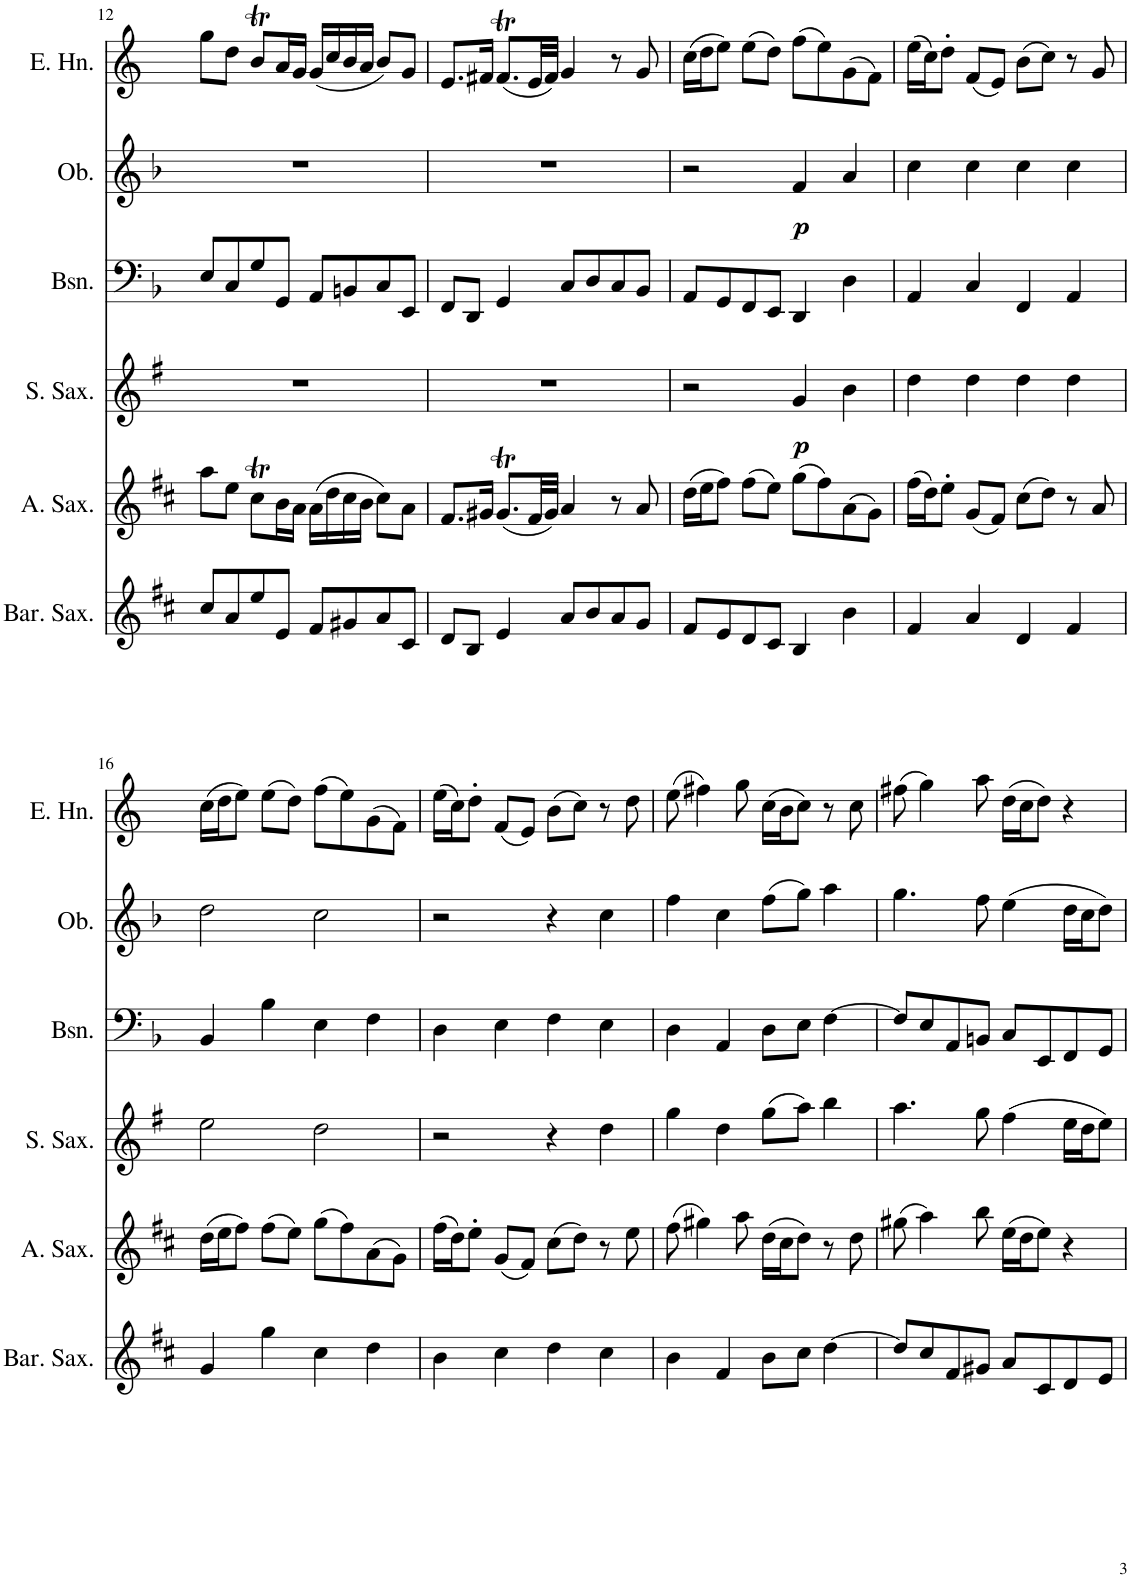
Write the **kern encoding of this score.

**kern	**kern	**kern	**dynam	**kern	**kern	**dynam	**kern
*part6	*part5	*part4	*part4	*part3	*part2	*part2	*part1
*staff6	*staff5	*staff4	*staff4	*staff3	*staff2	*staff2	*staff1
*I"Baritone Saxophone	*I"Alto Saxophone	*I"Soprano Saxophone	*	*I"Bassoon	*I"Oboe	*	*I"English Horn
*I'Bar. Sax.	*I'A. Sax.	*I'S. Sax.	*	*I'Bsn.	*I'Ob.	*	*I'E. Hn.
!!LO:PB:g=z
*clefG2	*clefG2	*clefG2	*	*clefF4	*clefG2	*	*clefG2
*Trd12c21	*Trd5c9	*Trd1c2	*	*	*	*	*Trd4c7
*k[f#c#]	*k[f#c#]	*k[f#]	*	*k[b-]	*k[b-]	*	*k[]
*M4/4	*M4/4	*M4/4	*	*M4/4	*M4/4	*	*M4/4
*met(c)	*met(c)	*met(c)	*	*met(c)	*met(c)	*	*met(c)
=12	=12	=12	=12	=12	=12	=12	=12
8cc#/L	8aa\L	1r	.	8E/L	1r	.	8gg\L
8a/	8ee\J	.	.	8C/	.	.	8dd\J
8ee/	8cc#t\L	.	.	8G/	.	.	8bt/L
8e/J	16b\L	.	.	8GG/J	.	.	16a/L
.	16a\JJ	.	.	.	.	.	16g/JJ
8f#/L	(16a\LL	.	.	8AA/L	.	.	(16g/LL
.	16dd\	.	.	.	.	.	16cc/
8g#X/	16cc#\	.	.	8BBn/	.	.	16b/
.	16b\JJ	.	.	.	.	.	16a/JJ
8a/	8cc#\L)	.	.	8C/	.	.	8b/L)
8c#/J	8a\J	.	.	8EE/J	.	.	8g/J
=13	=13	=13	=13	=13	=13	=13	=13
8d/L	8.f#/L	1r	.	8FF/L	1r	.	8.e/L
8B/J	.	.	.	8DD/J	.	.	.
.	16g#X/Jk	.	.	.	.	.	16f#X/Jk
4e/	(8.g#t/L	.	.	4GG/	.	.	(8.f#t/L
.	32f#/LL	.	.	.	.	.	32e/LL
.	32g#/JJJ)	.	.	.	.	.	32f#/JJJ)
8a/L	4a/	.	.	8C/L	.	.	4g/
8b/	.	.	.	8D/	.	.	.
8a/	8r	.	.	8C/	.	.	8r
8g/J	8a/	.	.	8BB-/J	.	.	8g/
=14	=14	=14	=14	=14	=14	=14	=14
8f#/L	(16dd\LL	2r	.	8AA/L	2r	.	(16cc\LL
.	16ee\J	.	.	.	.	.	16dd\J
8e/	8ff#\J)	.	.	8GG/	.	.	8ee\J)
8d/	(8ff#\L	.	.	8FF/	.	.	(8ee\L
8c#/J	8ee\J)	.	.	8EE/J	.	.	8dd\J)
!	!	!	!LO:DY:b	!	!	!LO:DY:b	!
4B/	(8gg\L	4g/	p	4DD/	4f/	p	(8ff\L
.	8ff#\)	.	.	.	.	.	8ee\)
4b\	(8a\	4b\	.	4D\	4a/	.	(8g\
.	8g\J)	.	.	.	.	.	8f\J)
=15	=15	=15	=15	=15	=15	=15	=15
4f#/	(16ff#\LL	4dd\	.	4AA/	4cc\	.	(16ee\LL
.	16dd\J)	.	.	.	.	.	16cc\J)
.	8ee'\J	.	.	.	.	.	8dd'\J
4a/	(8g/L	4dd\	.	4C/	4cc\	.	(8f/L
.	8f#/J)	.	.	.	.	.	8e/J)
4d/	(8cc#\L	4dd\	.	4FF/	4cc\	.	(8b\L
.	8dd\J)	.	.	.	.	.	8cc\J)
4f#/	8r	4dd\	.	4AA/	4cc\	.	8r
.	8a/	.	.	.	.	.	8g/
!!LO:LB:g=z
=16	=16	=16	=16	=16	=16	=16	=16
4g/	(16dd\LL	2ee\	.	4BB-/	2dd\	.	(16cc\LL
.	16ee\J	.	.	.	.	.	16dd\J
.	8ff#\J)	.	.	.	.	.	8ee\J)
4gg\	(8ff#\L	.	.	4B-\	.	.	(8ee\L
.	8ee\J)	.	.	.	.	.	8dd\J)
4cc#\	(8gg\L	2dd\	.	4E\	2cc\	.	(8ff\L
.	8ff#\)	.	.	.	.	.	8ee\)
4dd\	(8a\	.	.	4F\	.	.	(8g\
.	8g\J)	.	.	.	.	.	8f\J)
=17	=17	=17	=17	=17	=17	=17	=17
4b\	(16ff#\LL	2r	.	4D\	2r	.	(16ee\LL
.	16dd\J)	.	.	.	.	.	16cc\J)
.	8ee'\J	.	.	.	.	.	8dd'\J
4cc#\	(8g/L	.	.	4E\	.	.	(8f/L
.	8f#/J)	.	.	.	.	.	8e/J)
4dd\	(8cc#\L	4r	.	4F\	4r	.	(8b\L
.	8dd\J)	.	.	.	.	.	8cc\J)
4cc#\	8r	4dd\	.	4E\	4cc\	.	8r
.	8ee\	.	.	.	.	.	8dd\
=18	=18	=18	=18	=18	=18	=18	=18
4b\	(8ff#\	4gg\	.	4D\	4ff\	.	(8ee\
.	4gg#X\)	.	.	.	.	.	4ff#X\)
4f#/	.	4dd\	.	4AA/	4cc\	.	.
.	8aa\	.	.	.	.	.	8gg\
8b\L	(16dd\LL	(8gg\L	.	8D\L	(8ff\L	.	(16cc\LL
.	16cc#\J	.	.	.	.	.	16b\J
8cc#\J	8dd\J)	8aa\J)	.	8E\J	8gg\J)	.	8cc\J)
[4dd\	8r	4bb\	.	[4F\	4aa\	.	8r
.	8dd\	.	.	.	.	.	8cc\
=19	=19	=19	=19	=19	=19	=19	=19
8dd/L]	(8gg#X\	4.aa\	.	8F/L]	4.gg\	.	(8ff#X\
8cc#/	4aa\)	.	.	8E/	.	.	4gg\)
8f#/	.	.	.	8AA/	.	.	.
8g#X/J	8bb\	8gg\	.	8BBn/J	8ff\	.	8aa\
8a/L	(16ee\LL	(4ff#\	.	8C/L	(4ee\	.	(16dd\LL
.	16dd\J	.	.	.	.	.	16cc\J
8c#/	8ee\J)	.	.	8EE/	.	.	8dd\J)
8d/	4r	16ee\LL	.	8FF/	16dd\LL	.	4r
.	.	16dd\J	.	.	16cc\J	.	.
8e/J	.	8ee\J)	.	8GG/J	8dd\J)	.	.
=	=	=	=	=	=	=	=
*-	*-	*-	*-	*-	*-	*-	*-
